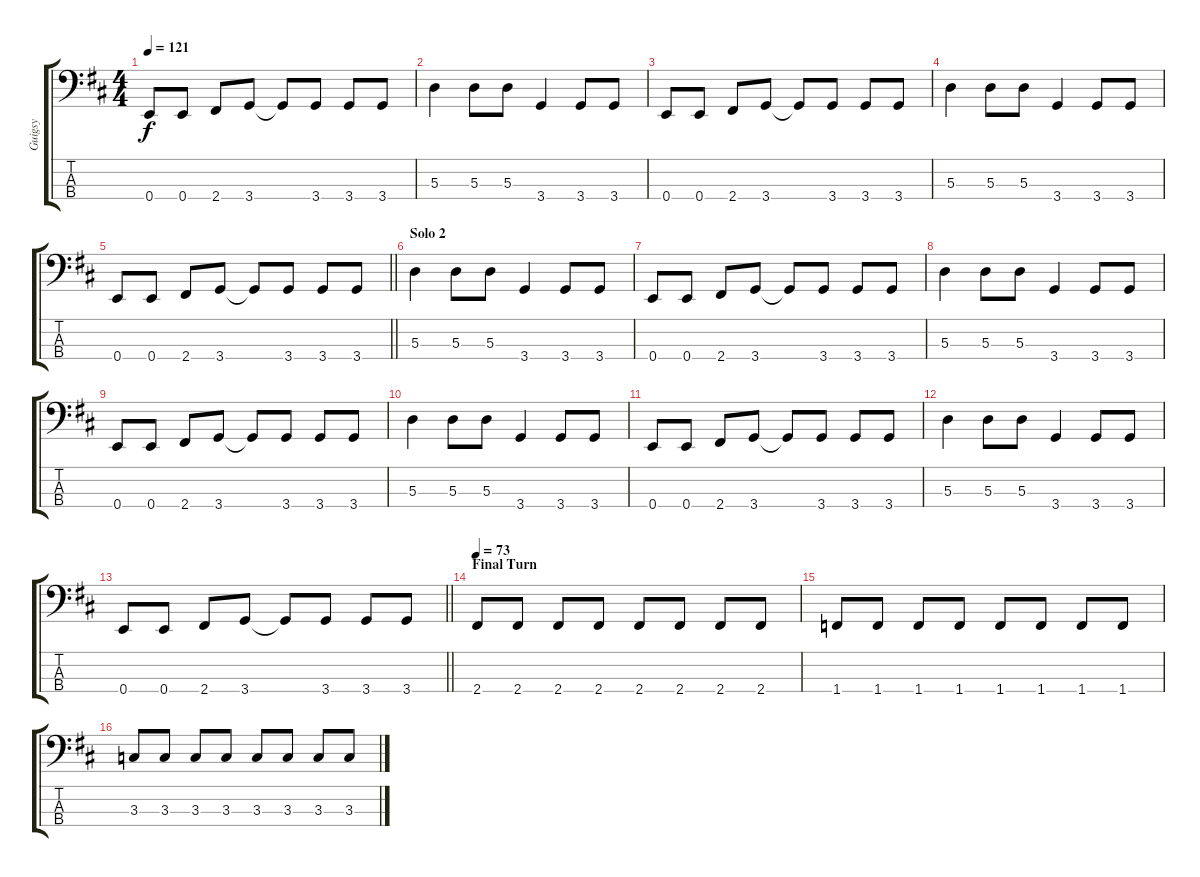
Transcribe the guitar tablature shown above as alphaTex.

\track ("Guigsy" "Guigsy") {instrument electricbasspick}
\staff {score tabs}
\tuning (G2 D2 A1 E1) {hide}
\ts (4 4)
\tempo 121
\clef f4
\ks d
0.4.8{dy f} 0.4.8 2.4.8 3.4.8 3.4{t}.8 3.4.8 3.4.8 3.4.8 |
5.3.4 5.3.8 5.3.8 3.4.4 3.4.8 3.4.8 |
0.4.8 0.4.8 2.4.8 3.4.8 3.4{t}.8 3.4.8 3.4.8 3.4.8 |
5.3.4 5.3.8 5.3.8 3.4.4 3.4.8 3.4.8 |
\barLineRight lightlight
0.4.8 0.4.8 2.4.8 3.4.8 3.4{t}.8 3.4.8 3.4.8 3.4.8 |
\section ("" "Solo 2")
5.3.4 5.3.8 5.3.8 3.4.4 3.4.8 3.4.8 |
0.4.8 0.4.8 2.4.8 3.4.8 3.4{t}.8 3.4.8 3.4.8 3.4.8 |
5.3.4 5.3.8 5.3.8 3.4.4 3.4.8 3.4.8 |
0.4.8 0.4.8 2.4.8 3.4.8 3.4{t}.8 3.4.8 3.4.8 3.4.8 |
5.3.4 5.3.8 5.3.8 3.4.4 3.4.8 3.4.8 |
0.4.8 0.4.8 2.4.8 3.4.8 3.4{t}.8 3.4.8 3.4.8 3.4.8 |
5.3.4 5.3.8 5.3.8 3.4.4 3.4.8 3.4.8 |
\barLineRight lightlight
0.4.8 0.4.8 2.4.8 3.4.8 3.4{t}.8 3.4.8 3.4.8 3.4.8 |
\section ("" "Final Turn")
\tempo 73
2.4.8 2.4.8 2.4.8 2.4.8 2.4.8 2.4.8 2.4.8 2.4.8 |
1.4.8 1.4.8 1.4.8 1.4.8 1.4.8 1.4.8 1.4.8 1.4.8 |
3.3.8 3.3.8 3.3.8 3.3.8 3.3.8 3.3.8 3.3.8 3.3.8
